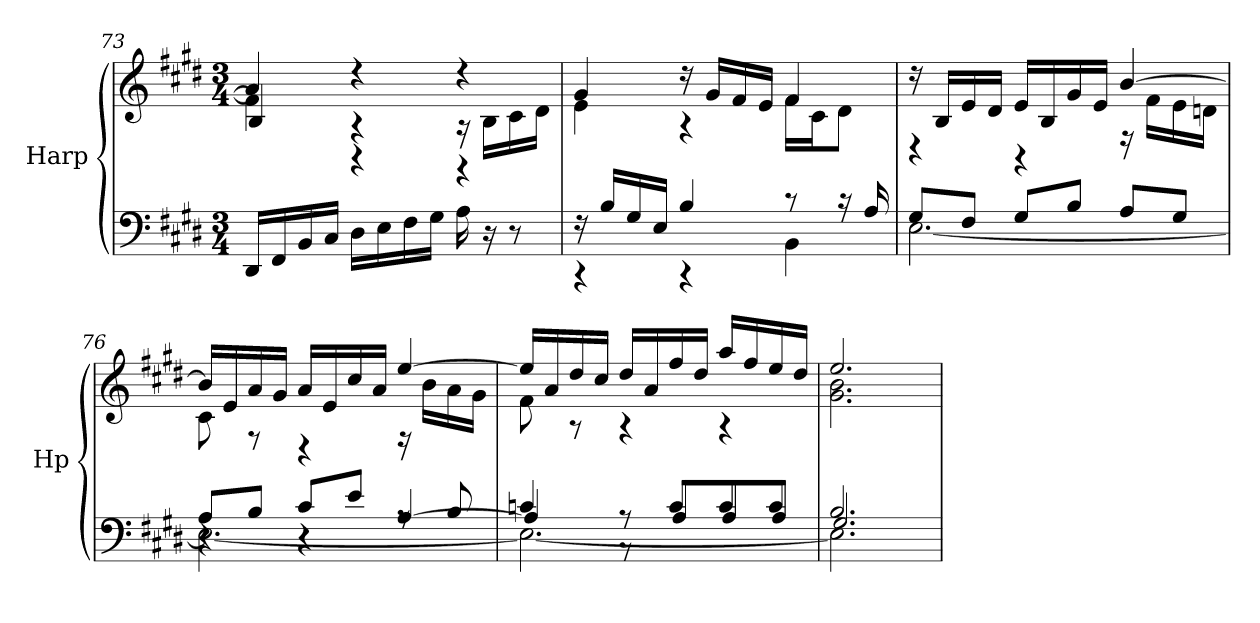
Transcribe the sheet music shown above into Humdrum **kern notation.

**kern	**kern
*part1	*part1
*staff2	*staff1
*I"Harp	*
*I'Hp	*
*clefF4	*clefG2
*k[f#c#g#d#]	*k[f#c#g#d#]
*M3/4	*M3/4
=73	=73
*	*^
*	*	*^
16DD#/LL	4a/]	4f#\]	4B/
16FF#/	.	.	.
16BB/	.	.	.
16C#/JJ	.	.	.
16D#\LL	4rdd	4rA	4rBB
16E\	.	.	.
16F#\	.	.	.
16G#\JJ	.	.	.
16A\	4rdd	16rA	4rGG
16r	.	16B\LL	.
8r	.	16c#\	.
.	.	16d#\JJ	.
*	*	*v	*v
!!LO:PB:g=z
=74	=74	=74
*^	*	*
16rF	4rCC	4g#/	4e\
16B/LL	.	.	.
16G#/	.	.	.
16E/JJ	.	.	.
4B/	4rCC	16rdd	4rA
.	.	16g#/LL	.
.	.	16f#/	.
.	.	16e/JJ	.
8r	4BB\	4f#/	16f#\LL
.	.	.	16c#\J
16r	.	.	8d#\J
16A/	.	.	.
=75	=75	=75	=75
8G#/L	[2.E\	16rdd	4rD
.	.	16B/LL	.
8F#/J	.	16e/	.
.	.	16d#/JJ	.
8G#/L	.	16e/LL	4rBB
.	.	16B/	.
8B/J	.	16g#/	.
.	.	16e/JJ	.
8A/L	.	[4b/	16rF
.	.	.	16f#\LL
8G#/J	.	.	16e\
.	.	.	16dn\JJ
=76	=76	=76	=76
*	*^	*	*
8A/L	2.E\_	4r	16b/LL]	8c#\
.	.	.	16e/	.
8B/J	.	.	16a/	8rF
.	.	.	16g#/JJ	.
8c#/L	.	4r	16a/LL	4rD
.	.	.	16e/	.
8e/J	.	.	16cc#/	.
.	.	.	16a/JJ	.
8rA	.	[4A/	[4ee/	16rF
.	.	.	.	16b\LL
8B/	.	.	.	16a\
.	.	.	.	16g#\JJ
!!LO:LB:g=z	!!
=77	=77	=77	=77	=77
4cn/	2.E\_	4A/]	16ee/LL]	8f#\
.	.	.	16a/	.
.	.	.	16dd#/	8rA
.	.	.	16cc#/JJ	.
8rA	.	8rBB	16dd#/LL	4rA
.	.	.	16a/	.
8c/L	.	8A/L	16ff#/	.
.	.	.	16dd#/JJ	.
8c/	.	8A/	16aa/LL	4rA
.	.	.	16ff#/	.
8c/J	.	8A/J	16ee/	.
.	.	.	16dd#/JJ	.
=78	=78	=78	=78	=78
2.B/	2.E\]	2.G#/	2.ee/	2.g#\ 2.b\
*v	*v	*v	*	*
*	*v	*v
=	=
*-	*-
